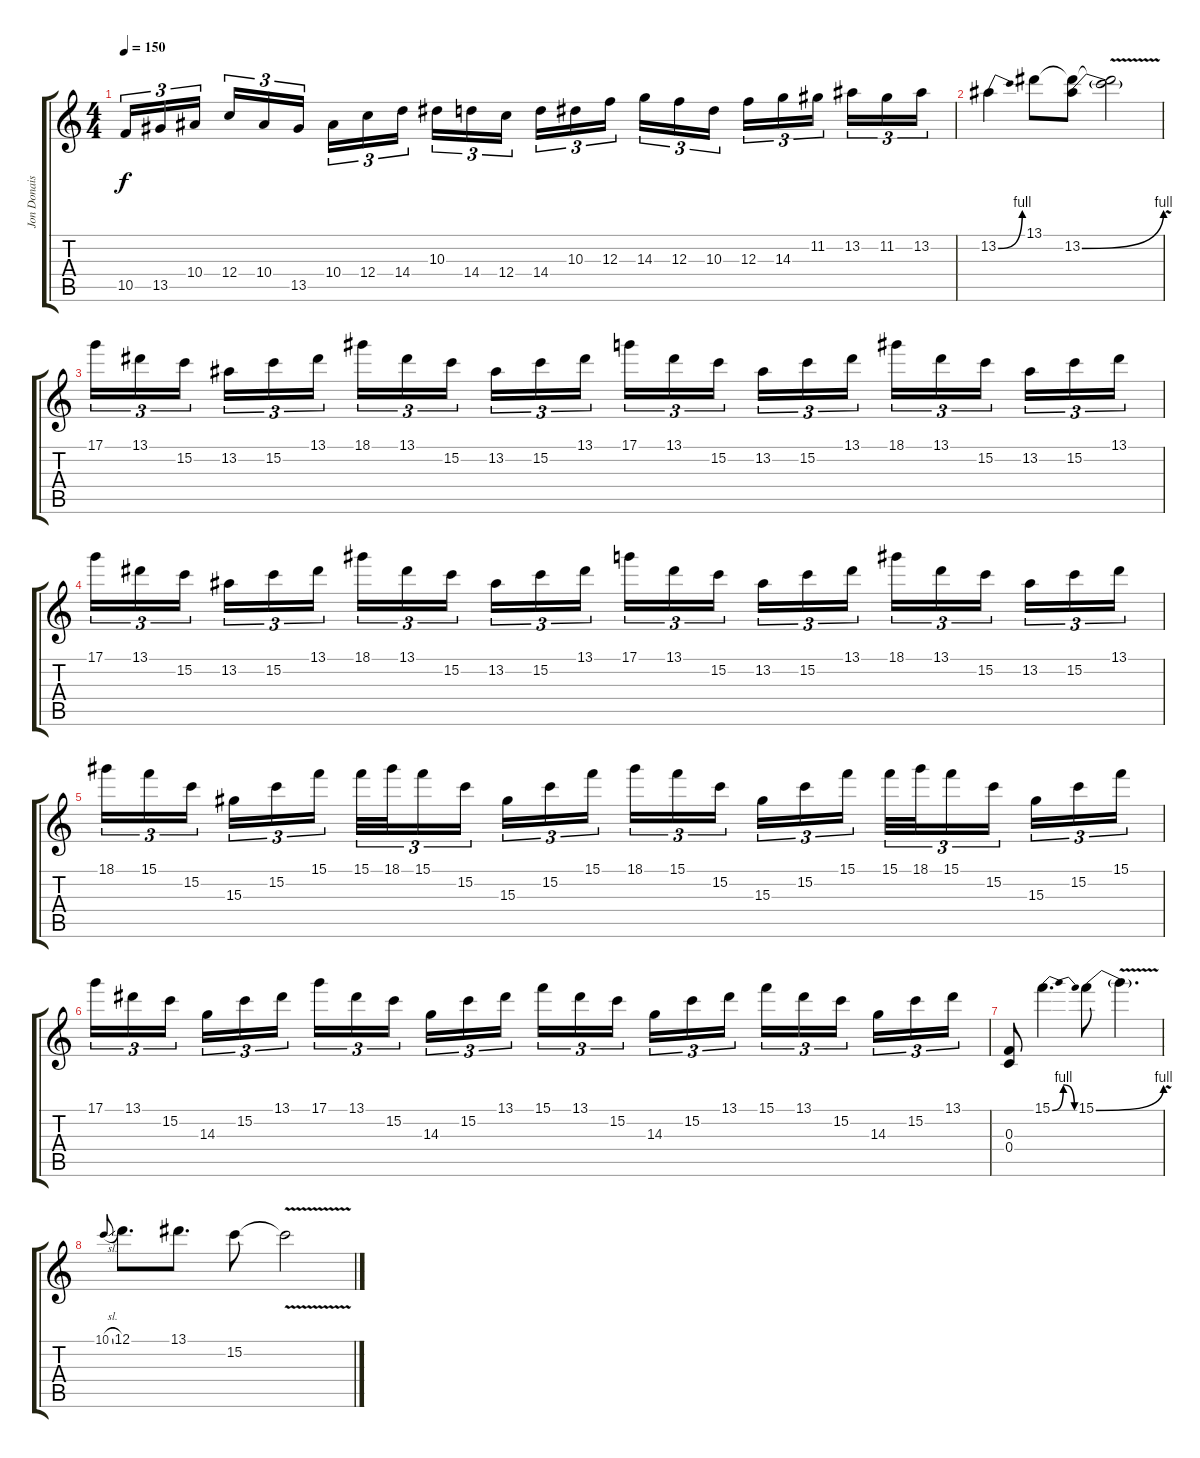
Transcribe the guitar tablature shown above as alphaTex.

\track ("Jon Donais Solo" "Jon Donais") {instrument distortionguitar}
\staff {score tabs}
\tuning (D4 A3 F3 C3 G2 C2) {hide}
\ts (4 4)
\tempo 150
\clef g2
\ks c
10.5.16{tu (3 2) dy f} 13.5.16{tu (3 2)} 10.4.16{tu (3 2) beam splitsecondary} 12.4.16{tu (3 2)} 10.4.16{tu (3 2)} 13.5.16{tu (3 2)} 10.4.16{tu (3 2)} 12.4.16{tu (3 2)} 14.4.16{tu (3 2) beam splitsecondary} 10.3.16{tu (3 2)} 14.4.16{tu (3 2)} 12.4.16{tu (3 2)} 14.4.16{tu (3 2)} 10.3.16{tu (3 2)} 12.3.16{tu (3 2) beam splitsecondary} 14.3.16{tu (3 2)} 12.3.16{tu (3 2)} 10.3.16{tu (3 2)} 12.3.16{tu (3 2)} 14.3.16{tu (3 2)} 11.2.16{tu (3 2) beam splitsecondary} 13.2.16{tu (3 2)} 11.2.16{tu (3 2)} 13.2.16{tu (3 2)} |
13.2{be (bend 0 0 60 4)}.4 13.1.8 (13.1{t} 13.2{be (bend 0 0 60 4)}).8 (13.1{t} 13.2{v t}).2 |
17.1.16{tu (3 2)} 13.1.16{tu (3 2)} 15.2.16{tu (3 2) beam splitsecondary} 13.2.16{tu (3 2)} 15.2.16{tu (3 2)} 13.1.16{tu (3 2)} 18.1.16{tu (3 2)} 13.1.16{tu (3 2)} 15.2.16{tu (3 2) beam splitsecondary} 13.2.16{tu (3 2)} 15.2.16{tu (3 2)} 13.1.16{tu (3 2)} 17.1.16{tu (3 2)} 13.1.16{tu (3 2)} 15.2.16{tu (3 2) beam splitsecondary} 13.2.16{tu (3 2)} 15.2.16{tu (3 2)} 13.1.16{tu (3 2)} 18.1.16{tu (3 2)} 13.1.16{tu (3 2)} 15.2.16{tu (3 2) beam splitsecondary} 13.2.16{tu (3 2)} 15.2.16{tu (3 2)} 13.1.16{tu (3 2)} |
17.1.16{tu (3 2)} 13.1.16{tu (3 2)} 15.2.16{tu (3 2) beam splitsecondary} 13.2.16{tu (3 2)} 15.2.16{tu (3 2)} 13.1.16{tu (3 2)} 18.1.16{tu (3 2)} 13.1.16{tu (3 2)} 15.2.16{tu (3 2) beam splitsecondary} 13.2.16{tu (3 2)} 15.2.16{tu (3 2)} 13.1.16{tu (3 2)} 17.1.16{tu (3 2)} 13.1.16{tu (3 2)} 15.2.16{tu (3 2) beam splitsecondary} 13.2.16{tu (3 2)} 15.2.16{tu (3 2)} 13.1.16{tu (3 2)} 18.1.16{tu (3 2)} 13.1.16{tu (3 2)} 15.2.16{tu (3 2) beam splitsecondary} 13.2.16{tu (3 2)} 15.2.16{tu (3 2)} 13.1.16{tu (3 2)} |
18.1.16{tu (3 2)} 15.1.16{tu (3 2)} 15.2.16{tu (3 2) beam splitsecondary} 15.3.16{tu (3 2)} 15.2.16{tu (3 2)} 15.1.16{tu (3 2)} 15.1.32{tu (3 2)} 18.1.32{tu (3 2)} 15.1.16{tu (3 2)} 15.2.16{tu (3 2) beam splitsecondary} 15.3.16{tu (3 2)} 15.2.16{tu (3 2)} 15.1.16{tu (3 2)} 18.1.16{tu (3 2)} 15.1.16{tu (3 2)} 15.2.16{tu (3 2) beam splitsecondary} 15.3.16{tu (3 2)} 15.2.16{tu (3 2)} 15.1.16{tu (3 2)} 15.1.32{tu (3 2)} 18.1.32{tu (3 2)} 15.1.16{tu (3 2)} 15.2.16{tu (3 2) beam splitsecondary} 15.3.16{tu (3 2)} 15.2.16{tu (3 2)} 15.1.16{tu (3 2)} |
17.1.16{tu (3 2)} 13.1.16{tu (3 2)} 15.2.16{tu (3 2) beam splitsecondary} 14.3.16{tu (3 2)} 15.2.16{tu (3 2)} 13.1.16{tu (3 2)} 17.1.16{tu (3 2)} 13.1.16{tu (3 2)} 15.2.16{tu (3 2) beam splitsecondary} 14.3.16{tu (3 2)} 15.2.16{tu (3 2)} 13.1.16{tu (3 2)} 15.1.16{tu (3 2)} 13.1.16{tu (3 2)} 15.2.16{tu (3 2) beam splitsecondary} 14.3.16{tu (3 2)} 15.2.16{tu (3 2)} 13.1.16{tu (3 2)} 15.1.16{tu (3 2)} 13.1.16{tu (3 2)} 15.2.16{tu (3 2) beam splitsecondary} 14.3.16{tu (3 2)} 15.2.16{tu (3 2)} 13.1.16{tu (3 2)} |
(0.3 0.4).8 15.1{be (bendrelease 0 0 15 4 45 4 60 0)}.4{d} 15.1{be (bend 0 0 60 4)}.8 15.1{v t}.4{d} |
10.1{sl}.8{gr onbeat} 12.1.8{d} 13.1.8{d} 15.2.8 15.2{v t}.2
